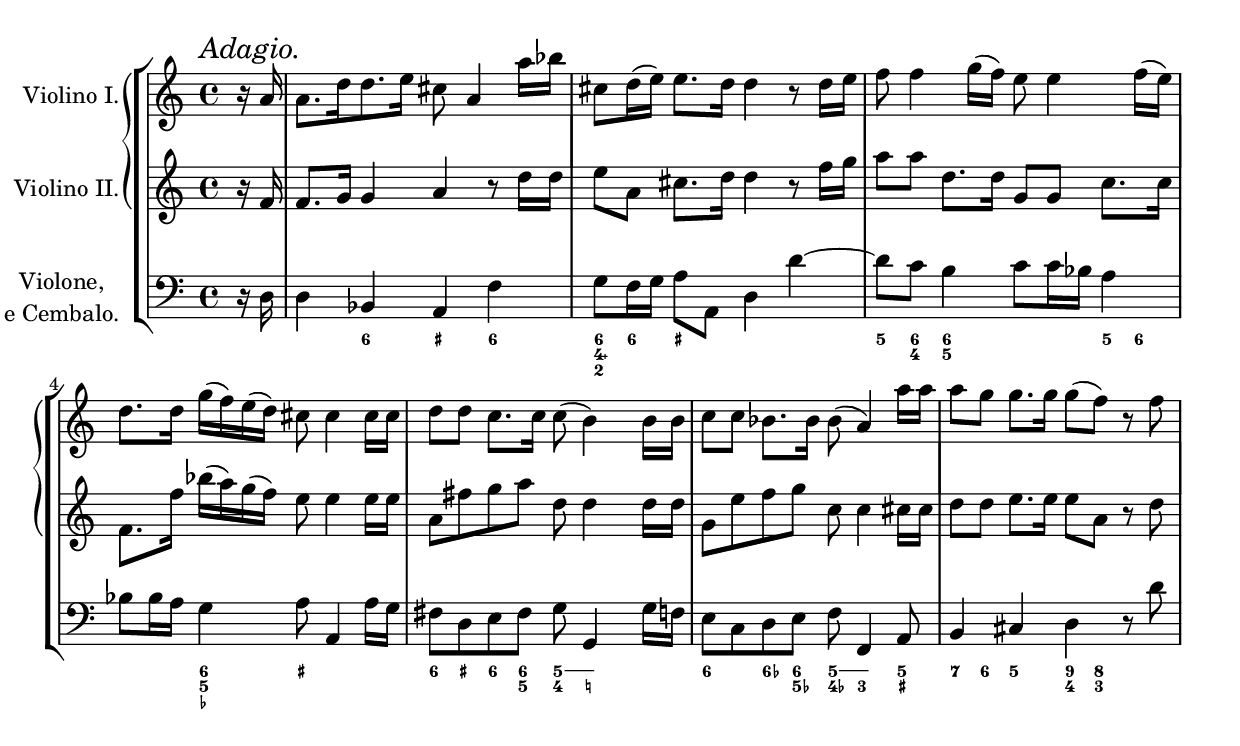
% DO NOT EDIT this file manually; it is automatically
% generated from Documentation/snippets/new
% Make any changes in Documentation/snippets/new/
% and then run scripts/auxiliar/makelsr.py
%
% This file is in the public domain.
%% Note: this file works from version 2.19.56
\version "2.19.56"

\header {
  lsrtags = "headword"

  texidoc = "
Figured bass headword

"
  doctitle = "Figured bass headword"
} % begin verbatim

% NR 2.7.3 Figured bass

% Arcangelo Corelli, 12 Sonate da Camera, Op. 2
% Sonata II, Allemanda
% measures 1 - 88
% Coded by Neil Puttock; modified by Carl Sorensen

extendOn = \bassFigureExtendersOn
extendOff = \bassFigureExtendersOff

\score {
  \new StaffGroup <<
    \new GrandStaff <<
      \new Staff = "violinoI" \with { instrumentName = "Violino I." } % begin verbatim


    {
      \time 4/4
      \mark \markup { \italic Adagio. }
      \partial 8 r16 a'16 |
      a'8. [ d''16 d''8.  e''16 ] cis''8 a'4 a''16 bes''16 |
      cis''8 d''16 ( e'' ) e''8.  d''16 d''4 r8 d''16 e''16 |
      f''8 f''4 g''16 ( f''16 ) e''8 e''4 f''16 ( e''16 ) |
      d''8.  d''16 g''16 ( f''16 ) e''16 ( d''16 ) cis''8
      cis''4 cis''16 cis''16 |
      d''8 d''8 c''8.  c''16 c''8 ( b'4 ) b'16 b'16 |
      c''8 c''8 bes'8.  bes'16 bes'8 ( a'4 ) a''16 a''16 |
      a''8 g''8 g''8.  g''16 g''8 ( f''8 ) r8 f''8 |
    }

      \new Staff = "violinoII" \with { instrumentName = "Violino II." }

    {
      \time 4/4
      \partial 8 r16 f'16 |
      f'8.  g'16 g'4 a'4 r8 d''16 d''16 |
      e''8 a'8 cis''8.  d''16 d''4 r8 f''16 g''16 |
      a''8 a''8 d''8.  d''16 g'8 g'8 c''8.  c''16 |
      f'8.  f''16 bes''16 ( a''16 ) g''16 ( f''16 ) e''8 e''4 e''16 e''16 |
      a'8 fis''8 g''8 a''8 d''8 d''4 d''16 d''16 |
      g'8 e''8 f''8 g''8 c''8 c''4 cis''16 cis''16 |
      d''8 d''8 e''8.  e''16 e''8 a'8 r8 d''8 |
    }

    >>

    \new Staff = "violone" \with {
      instrumentName = \markup {
        \center-column { Violone, \line { e Cembalo. } }
      }
    }

    {
      \time 4/4
      \clef bass
      \partial 8 r16 d16 |
      d4 bes,4 a,4 f4 |
      g8 f16 g16 a8 a,8 d4 d'4 ~ |
      d'8 c'8 b4 c'8 c'16 bes16 a4 |
      bes8 bes16 a16 g4 a8 a,4 a16 g16 |
      fis8 d8 e8 fis8 g8 g,4 g16 f16 |
      e8 c8 d8 e8 f8 f,4 a,8 |
      b,4 cis4 d4 r8 d'8 |

    }

    \new FiguredBass \figuremode {
      \set figuredBassAlterationDirection = #RIGHT
      \set figuredBassPlusDirection = #RIGHT
      \override BassFigureAlignment.stacking-dir = #DOWN
      s8 |
      s4 <6>4 <_+>4 <6>4 |
      <6 4\+ 2>8 <6>8 <_+> s8 s2 |
      <5>8 <6 4>8 <6 5>4 s4 <5>8 <6>8 |
      s4 <6 5 _-> <_+>2 |
      <6>8 <_+>8 <6>8 <6 5>8 <5 4>8 \extendOn <5 _!>8 \extendOff s4 |
      <6>4 <6->8 <6 5->8 <5 4->8 \extendOn <5 3>4 \extendOff <5 _+>8 |
      <7>8 <6>8 <5>4 <9 4>8 <8 3>8 s4 |
    }
  >>

  \layout {
    \context {
      \Score
      \override RehearsalMark.break-align-symbols = #'(time-signature)
      \override RehearsalMark.self-alignment-X = #LEFT
      \override TimeSignature.break-align-anchor-alignment = #LEFT
    }
  }
}
